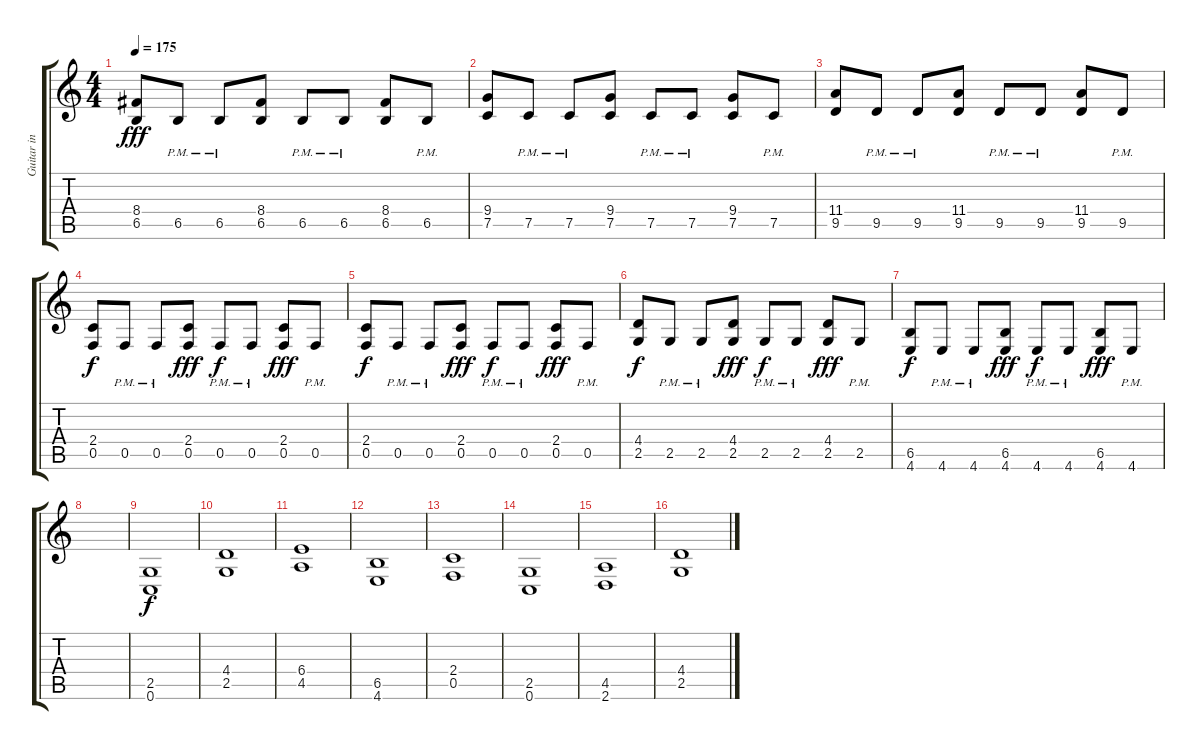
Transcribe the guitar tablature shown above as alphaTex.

\track ("Guitar in do" "Guitar in ") {instrument distortionguitar}
\staff {score tabs}
\tuning (C4 G3 Eb3 Bb2 F2 C2) {hide}
\ts (4 4)
\tempo 175
\clef g2
\ks c
(8.4 6.5).8{dy fff} 6.5{pm}.8 6.5{pm}.8 (8.4 6.5).8 6.5{pm}.8 6.5{pm}.8 (8.4 6.5).8 6.5{pm}.8 |
(9.4 7.5).8 7.5{pm}.8 7.5{pm}.8 (9.4 7.5).8 7.5{pm}.8 7.5{pm}.8 (9.4 7.5).8 7.5{pm}.8 |
(11.4 9.5).8 9.5{pm}.8 9.5{pm}.8 (11.4 9.5).8 9.5{pm}.8 9.5{pm}.8 (11.4 9.5).8 9.5{pm}.8 |
(2.4 0.5).8{dy f} 0.5{pm}.8 0.5{pm}.8 (2.4 0.5).8{dy fff} 0.5{pm}.8{dy f} 0.5{pm}.8 (2.4 0.5).8{dy fff} 0.5{pm}.8 |
(2.4 0.5).8{dy f} 0.5{pm}.8 0.5{pm}.8 (2.4 0.5).8{dy fff} 0.5{pm}.8{dy f} 0.5{pm}.8 (2.4 0.5).8{dy fff} 0.5{pm}.8 |
(4.4 2.5).8{dy f} 2.5{pm}.8 2.5{pm}.8 (4.4 2.5).8{dy fff} 2.5{pm}.8{dy f} 2.5{pm}.8 (4.4 2.5).8{dy fff} 2.5{pm}.8 |
(6.5 4.6).8{dy f} 4.6{pm}.8 4.6{pm}.8 (6.5 4.6).8{dy fff} 4.6{pm}.8{dy f} 4.6{pm}.8 (6.5 4.6).8{dy fff} 4.6{pm}.8 |
|
(2.5 0.6).1{dy f} |
(4.4 2.5).1 |
(6.4 4.5).1 |
(6.5 4.6).1 |
(2.4 0.5).1 |
(2.5 0.6).1 |
(4.5 2.6).1 |
(4.4 2.5).1
